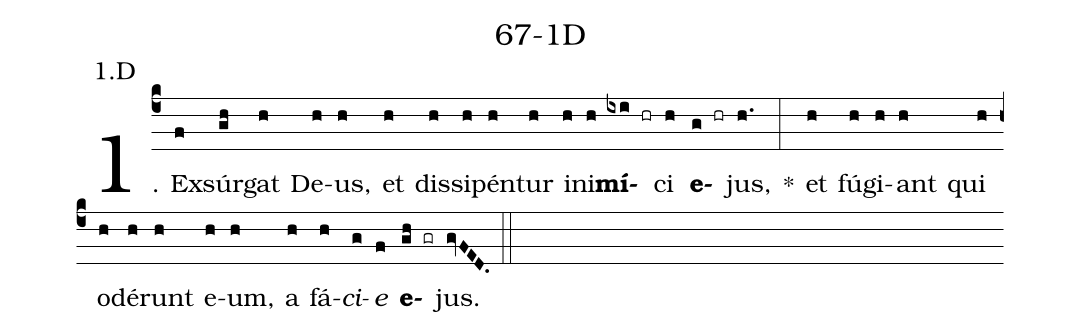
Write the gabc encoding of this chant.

name: 67-1D;
annotation: 1.D;
%%
(c4)1. Ex(f)súr(gh)gat(h) De(h)us,(h) et(h) dis(h)si(h)pén(h)tur(h) in(h)i(h)<b>mí</b>(ixi hr)ci(h) <b>e</b>(g hr)jus,(h.) *(:) et(h) fú(h)gi(h)ant(h) qui(h) o(h)dé(h)runt(h) e(h)um,(h) a(h) fá(h)<i>ci</i>(g)<i>e</i>(f) <b>e</b>(gh gr)jus.(gvFED.) (::)
